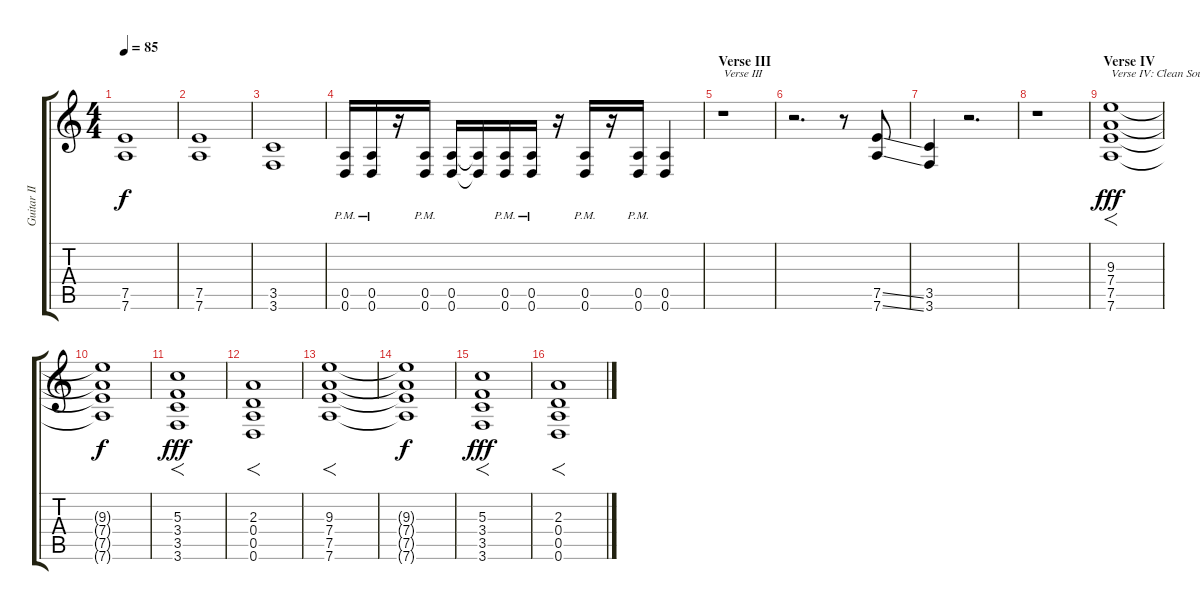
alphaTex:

\track ("Guitar II [Transit]" "Guitar II ") {instrument distortionguitar}
\staff {score tabs}
\tuning (E4 B3 G3 D3 A2 D2) {hide}
\ts (4 4)
\tempo 85
\clef g2
\ks c
(7.5 7.6).1{dy f} |
(7.5 7.6).1 |
(3.5 3.6).1 |
(0.5{pm} 0.6{pm}).16 (0.5{pm} 0.6{pm}).16 r.16 (0.5{pm} 0.6{pm}).16 (0.5 0.6).16 (0.5{t} 0.6{t}).16 (0.5{pm} 0.6{pm}).16 (0.5{pm} 0.6{pm}).16 r.16 (0.5{pm} 0.6{pm}).16 r.16 (0.5{pm} 0.6{pm}).16 (0.5 0.6).4 |
\section ("" "Verse III")
r.1{txt "Verse III"} |
r.2{d} r.8 (7.5{ss} 7.6{ss}).8 |
(3.5 3.6).4 r.2{d} |
r.1 |
\section ("" "Verse IV")
(9.3 7.4 7.5 7.6).1{f txt "Verse IV: Clean Sound" dy fff instrument electricguitarjazz} |
(9.3{t} 7.4{t} 7.5{t} 7.6{t}).1{dy f} |
(5.3 3.4 3.5 3.6).1{f dy fff} |
(2.3 0.4 0.5 0.6).1{f} |
(9.3 7.4 7.5 7.6).1{f instrument electricguitarjazz} |
(9.3{t} 7.4{t} 7.5{t} 7.6{t}).1{dy f} |
(5.3 3.4 3.5 3.6).1{f dy fff} |
(2.3 0.4 0.5 0.6).1{f}
